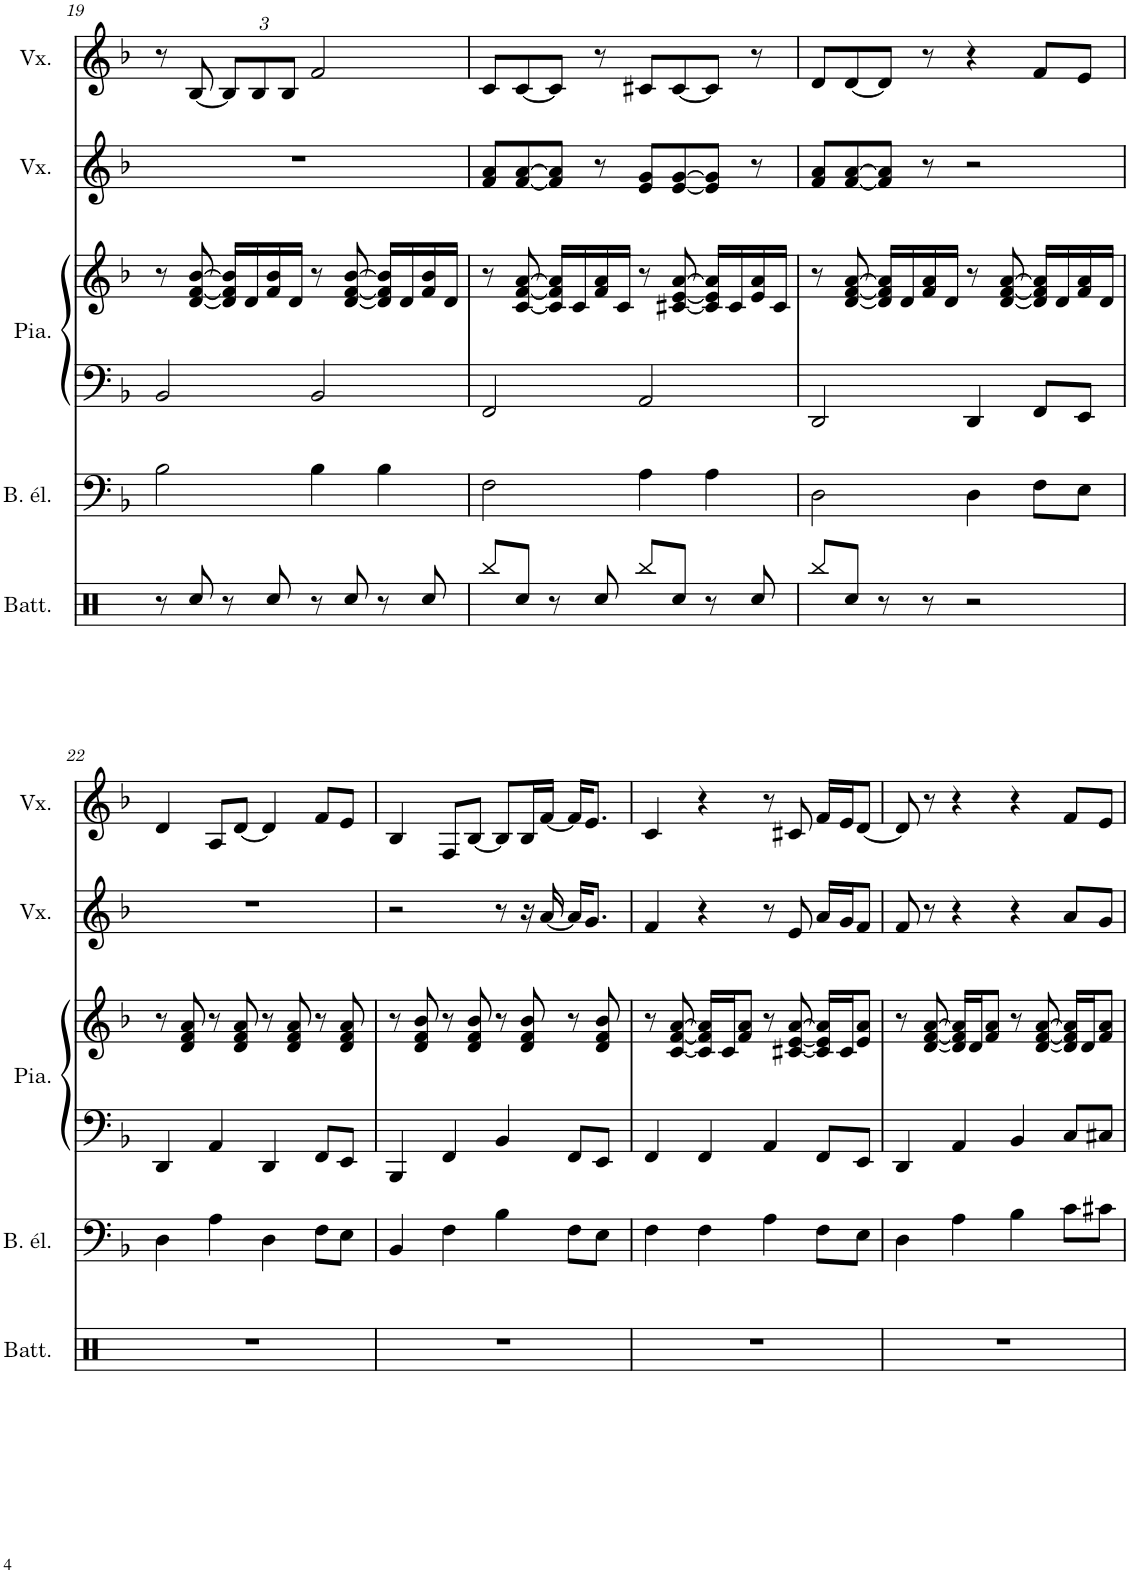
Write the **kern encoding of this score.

**kern	**kern	**kern	**kern	**kern	**kern
*part5	*part4	*part3	*part3	*part2	*part1
*staff6	*staff5	*staff4	*staff3	*staff2	*staff1
*I"Batterie	*I"Basse électrique	*I"Piano	*	*I"Voix	*I"Voix
*I'Batt.	*I'B. él.	*I'Pia.	*	*I'Vx.	*I'Vx.
!!LO:PB:g=z
*clefX	*clefF4	*clefF4	*clefG2	*clefG2	*clefG2
*	*Trd7c12	*	*	*	*
*k[]	*k[b-]	*k[b-]	*k[b-]	*k[b-]	*k[b-]
*M4/4	*M4/4	*M4/4	*M4/4	*M4/4	*M4/4
=19	=19	=19	=19	=19	=19
8r	2B-\	2BB-/	8r	1r	8r
8Rcc/	.	.	[8d/ [8f/ [8b-/	.	[8B-/
*	*	*	*	*	*Xbrackettup
8r	.	.	16d/] 16f/] 16b-/]LL	.	12B-/L]
.	.	.	16d/	.	.
.	.	.	.	.	12B-/
8Rcc/	.	.	16f/ 16b-/	.	.
.	.	.	.	.	12B-/J
.	.	.	16d/JJ	.	.
8r	4B-\	2BB-/	8r	.	2f/
8Rcc/	.	.	[8d/ [8f/ [8b-/	.	.
8r	4B-\	.	16d/] 16f/] 16b-/]LL	.	.
.	.	.	16d/	.	.
8Rcc/	.	.	16f/ 16b-/	.	.
.	.	.	16d/JJ	.	.
=20	=20	=20	=20	=20	=20
8Rbb/L	2F\	2FF/	8r	8f/ 8a/L	8c/L
8Rcc/J	.	.	[8c/ [8f/ [8a/	[8f/ [8a/	[8c/
8r	.	.	16c/] 16f/] 16a/]LL	8f/] 8a/]J	8c/J]
.	.	.	16c/	.	.
8Rcc/	.	.	16f/ 16a/	8r	8r
.	.	.	16c/JJ	.	.
8Rbb/L	4A\	2AA/	8r	8e/ 8g/L	8c#X/L
8Rcc/J	.	.	[8c#X/ [8e/ [8a/	[8e/ [8g/	[8c#/
8r	4A\	.	16c#/] 16e/] 16a/]LL	8e/] 8g/]J	8c#/J]
.	.	.	16c#/	.	.
8Rcc/	.	.	16e/ 16a/	8r	8r
.	.	.	16c#/JJ	.	.
=21	=21	=21	=21	=21	=21
8Rbb/L	2D\	2DD/	8r	8f/ 8a/L	8d/L
8Rcc/J	.	.	[8d/ [8f/ [8a/	[8f/ [8a/	[8d/
8r	.	.	16d/] 16f/] 16a/]LL	8f/] 8a/]J	8d/J]
.	.	.	16d/	.	.
8r	.	.	16f/ 16a/	8r	8r
.	.	.	16d/JJ	.	.
2r	4D\	4DD/	8r	2r	4r
.	.	.	[8d/ [8f/ [8a/	.	.
.	8F\L	8FF/L	16d/] 16f/] 16a/]LL	.	8f/L
.	.	.	16d/	.	.
.	8E\J	8EE/J	16f/ 16a/	.	8e/J
.	.	.	16d/JJ	.	.
!!LO:LB:g=z
=22	=22	=22	=22	=22	=22
1r	4D\	4DD/	8r	1r	4d/
.	.	.	8d/ 8f/ 8a/	.	.
.	4A\	4AA/	8r	.	8A/L
.	.	.	8d/ 8f/ 8a/	.	[8d/J
.	4D\	4DD/	8r	.	4d/]
.	.	.	8d/ 8f/ 8a/	.	.
.	8F\L	8FF/L	8r	.	8f/L
.	8E\J	8EE/J	8d/ 8f/ 8a/	.	8e/J
=23	=23	=23	=23	=23	=23
1r	4BB-/	4BBB-/	8r	2r	4B-/
.	.	.	8d/ 8f/ 8b-/	.	.
.	4F\	4FF/	8r	.	8F/L
.	.	.	8d/ 8f/ 8b-/	.	[8B-/J
.	4B-\	4BB-/	8r	8r	8B-/L]
.	.	.	8d/ 8f/ 8b-/	16r	16B-/L
.	.	.	.	[16a/	[16f/JJ
.	8F\L	8FF/L	8r	16a/KL]	16f/KL]
.	.	.	.	8.g/J	8.e/J
.	8E\J	8EE/J	8d/ 8f/ 8b-/	.	.
=24	=24	=24	=24	=24	=24
1r	4F\	4FF/	8r	4f/	4c/
.	.	.	[8c/ [8f/ [8a/	.	.
.	4F\	4FF/	16c/] 16f/] 16a/]LL	4r	4r
.	.	.	16c/J	.	.
.	.	.	8f/ 8a/J	.	.
.	4A\	4AA/	8r	8r	8r
.	.	.	[8c#X/ [8e/ [8a/	8e/	8c#X/
.	8F\L	8FF/L	16c#/] 16e/] 16a/]LL	16a/LL	16f/LL
.	.	.	16c#/J	16g/J	16e/J
.	8E\J	8EE/J	8e/ 8a/J	8f/J	[8d/J
=25	=25	=25	=25	=25	=25
1r	4D\	4DD/	8r	8f/	8d/]
.	.	.	[8d/ [8f/ [8a/	8r	8r
.	4A\	4AA/	16d/] 16f/] 16a/]LL	4r	4r
.	.	.	16d/J	.	.
.	.	.	8f/ 8a/J	.	.
.	4B-\	4BB-/	8r	4r	4r
.	.	.	[8d/ [8f/ [8a/	.	.
.	8c\L	8C/L	16d/] 16f/] 16a/]LL	8a/L	8f/L
.	.	.	16d/J	.	.
.	8c#X\J	8C#X/J	8f/ 8a/J	8g/J	8e/J
=	=	=	=	=	=
*-	*-	*-	*-	*-	*-
